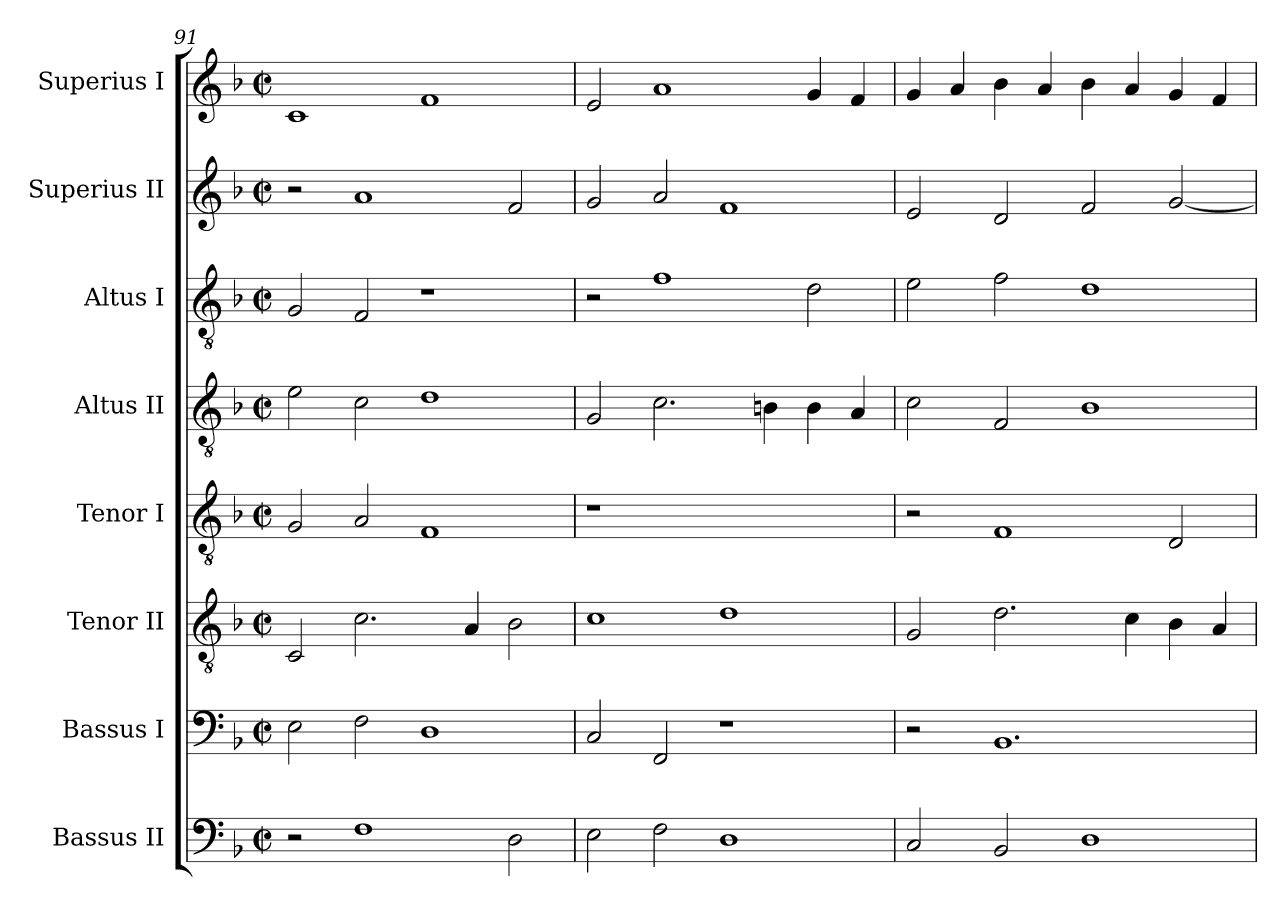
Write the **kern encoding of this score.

**kern	**kern	**kern	**kern	**kern	**kern	**kern	**kern
*part8	*part7	*part6	*part5	*part4	*part3	*part2	*part1
*staff8	*staff7	*staff6	*staff5	*staff4	*staff3	*staff2	*staff1
*I"Bassus II	*I"Bassus I	*I"Tenor II	*I"Tenor I	*I"Altus II	*I"Altus I	*I"Superius II	*I"Superius I
*I'B.	*I'B.	*I'T.	*I'T.	*	*	*I'S.	*I'S.
*clefF4	*clefF4	*clefGv2	*clefGv2	*clefGv2	*clefGv2	*clefG2	*clefG2
*	*	*ITrd7c12	*ITrd7c12	*ITrd7c12	*ITrd7c12	*	*
*k[b-]	*k[b-]	*k[b-]	*k[b-]	*k[b-]	*k[b-]	*k[b-]	*k[b-]
*F:	*F:	*F:	*F:	*F:	*F:	*F:	*F:
*M2/2	*M2/2	*M2/2	*M2/2	*M2/2	*M2/2	*M2/2	*M2/2
*met(c|)	*met(c|)	*met(c|)	*met(c|)	*met(c|)	*met(c|)	*met(c|)	*met(c|)
=91	=91	=91	=91	=91	=91	=91	=91
2r	2Ei\	2CCi/	2GGi/	2Ei\	2GGi/	2r	1ci
1Fi	2Fi\	2.Ci\	2AAi/	2Ci\	2FFi/	1ai	.
.	1Di	.	1FFi	1Di	1r	.	1fi
.	.	4AAi/	.	.	.	.	.
2Di\	.	2BB-i\	.	.	.	2fi/	.
=92	=92	=92	=92	=92	=92	=92	=92
!	!	!	!LO:N:vis=1	!	!	!	!
2Ei\	2Ci/	1Ci	1r	2GGi/	2r	2gi/	2ei/
2Fi\	2FFi/	.	.	2.Ci\	1Fi	2ai/	1ai
1Di	1r	1Di	1ryy	.	.	1fi	.
.	.	.	.	4BBni\	.	.	.
.	.	.	.	4BBi\	2Di\	.	4gi/
.	.	.	.	4AAi/	.	.	4fi/
!!LO:PB:g=z
=93	=93	=93	=93	=93	=93	=93	=93
2Ci/	2r	2GGi/	2r	2Ci\	2Ei\	2ei/	4gi/
.	.	.	.	.	.	.	4ai/
2BB-i/	1.BB-i	2.Di\	1FFi	2FFi/	2Fi\	2di/	4b-i\
.	.	.	.	.	.	.	4ai/
1Di	.	.	.	1BB-i	1Di	2fi/	4b-i\
.	.	4Ci\	.	.	.	.	4ai/
.	.	4BB-i\	2DDi/	.	.	[<2gi/	4gi/
.	.	4AAi/	.	.	.	.	4fi/
=	=	=	=	=	=	=	=
*-	*-	*-	*-	*-	*-	*-	*-
